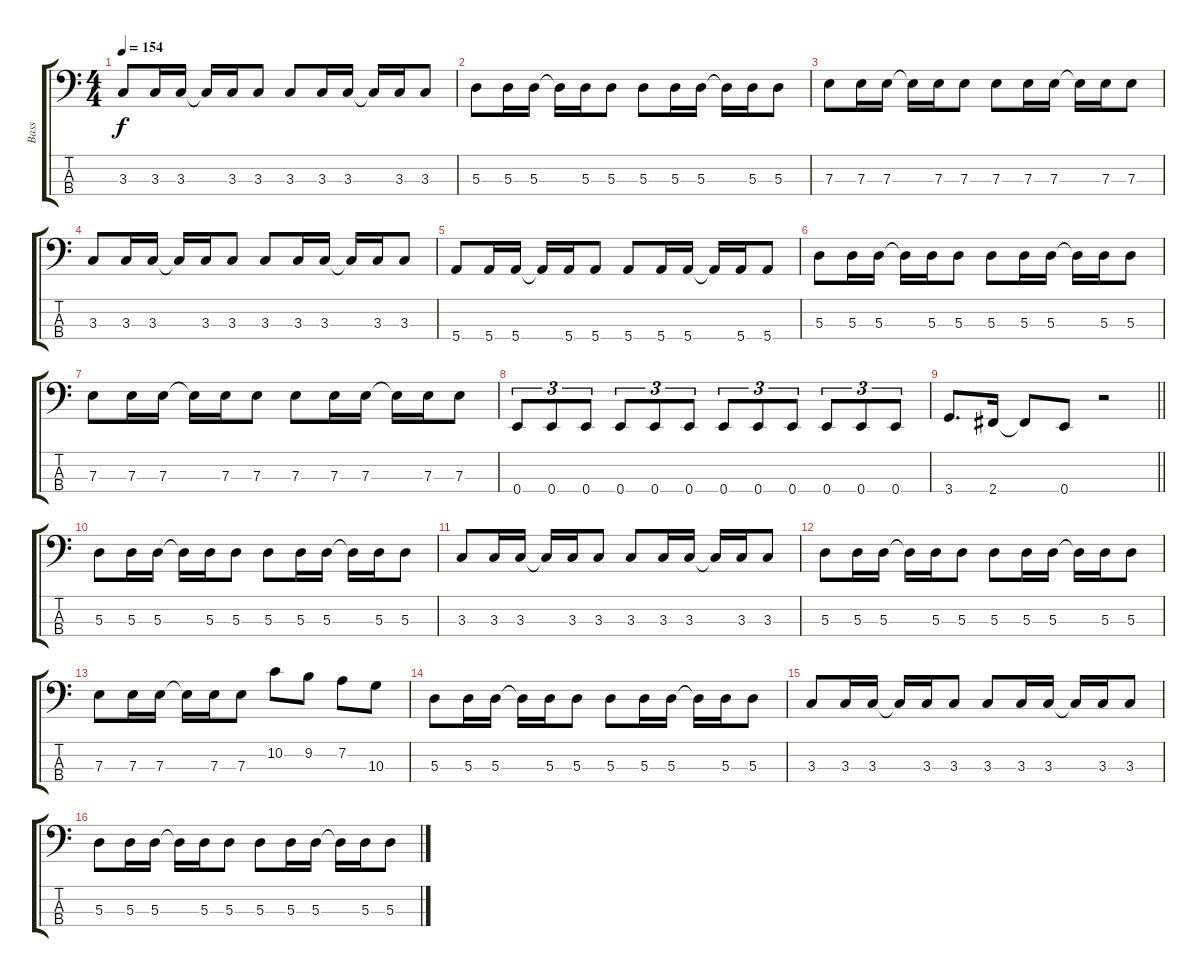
\track ("Bass" "Bass") {instrument electricbasspick}
\staff {score tabs}
\tuning (G2 D2 A1 E1) {hide}
\ts (4 4)
\tempo 154
\clef f4
\ks c
3.3.8{dy f} 3.3.16 3.3.16 3.3{t}.16 3.3.16 3.3.8 3.3.8 3.3.16 3.3.16 3.3{t}.16 3.3.16 3.3.8 |
5.3.8 5.3.16 5.3.16 5.3{t}.16 5.3.16 5.3.8 5.3.8 5.3.16 5.3.16 5.3{t}.16 5.3.16 5.3.8 |
7.3.8 7.3.16 7.3.16 7.3{t}.16 7.3.16 7.3.8 7.3.8 7.3.16 7.3.16 7.3{t}.16 7.3.16 7.3.8 |
3.3.8 3.3.16 3.3.16 3.3{t}.16 3.3.16 3.3.8 3.3.8 3.3.16 3.3.16 3.3{t}.16 3.3.16 3.3.8 |
5.4.8 5.4.16 5.4.16 5.4{t}.16 5.4.16 5.4.8 5.4.8 5.4.16 5.4.16 5.4{t}.16 5.4.16 5.4.8 |
5.3.8 5.3.16 5.3.16 5.3{t}.16 5.3.16 5.3.8 5.3.8 5.3.16 5.3.16 5.3{t}.16 5.3.16 5.3.8 |
7.3.8 7.3.16 7.3.16 7.3{t}.16 7.3.16 7.3.8 7.3.8 7.3.16 7.3.16 7.3{t}.16 7.3.16 7.3.8 |
0.4.8{tu (3 2)} 0.4.8{tu (3 2)} 0.4.8{tu (3 2)} 0.4.8{tu (3 2)} 0.4.8{tu (3 2)} 0.4.8{tu (3 2)} 0.4.8{tu (3 2)} 0.4.8{tu (3 2)} 0.4.8{tu (3 2)} 0.4.8{tu (3 2)} 0.4.8{tu (3 2)} 0.4.8{tu (3 2)} |
\barLineRight lightlight
3.4.8{d} 2.4.16 2.4{t}.8 0.4.8 r.2 |
5.3.8 5.3.16 5.3.16 5.3{t}.16 5.3.16 5.3.8 5.3.8 5.3.16 5.3.16 5.3{t}.16 5.3.16 5.3.8 |
3.3.8 3.3.16 3.3.16 3.3{t}.16 3.3.16 3.3.8 3.3.8 3.3.16 3.3.16 3.3{t}.16 3.3.16 3.3.8 |
5.3.8 5.3.16 5.3.16 5.3{t}.16 5.3.16 5.3.8 5.3.8 5.3.16 5.3.16 5.3{t}.16 5.3.16 5.3.8 |
7.3.8 7.3.16 7.3.16 7.3{t}.16 7.3.16 7.3.8 10.2.8 9.2.8 7.2.8 10.3.8 |
5.3.8 5.3.16 5.3.16 5.3{t}.16 5.3.16 5.3.8 5.3.8 5.3.16 5.3.16 5.3{t}.16 5.3.16 5.3.8 |
3.3.8 3.3.16 3.3.16 3.3{t}.16 3.3.16 3.3.8 3.3.8 3.3.16 3.3.16 3.3{t}.16 3.3.16 3.3.8 |
5.3.8 5.3.16 5.3.16 5.3{t}.16 5.3.16 5.3.8 5.3.8 5.3.16 5.3.16 5.3{t}.16 5.3.16 5.3.8
